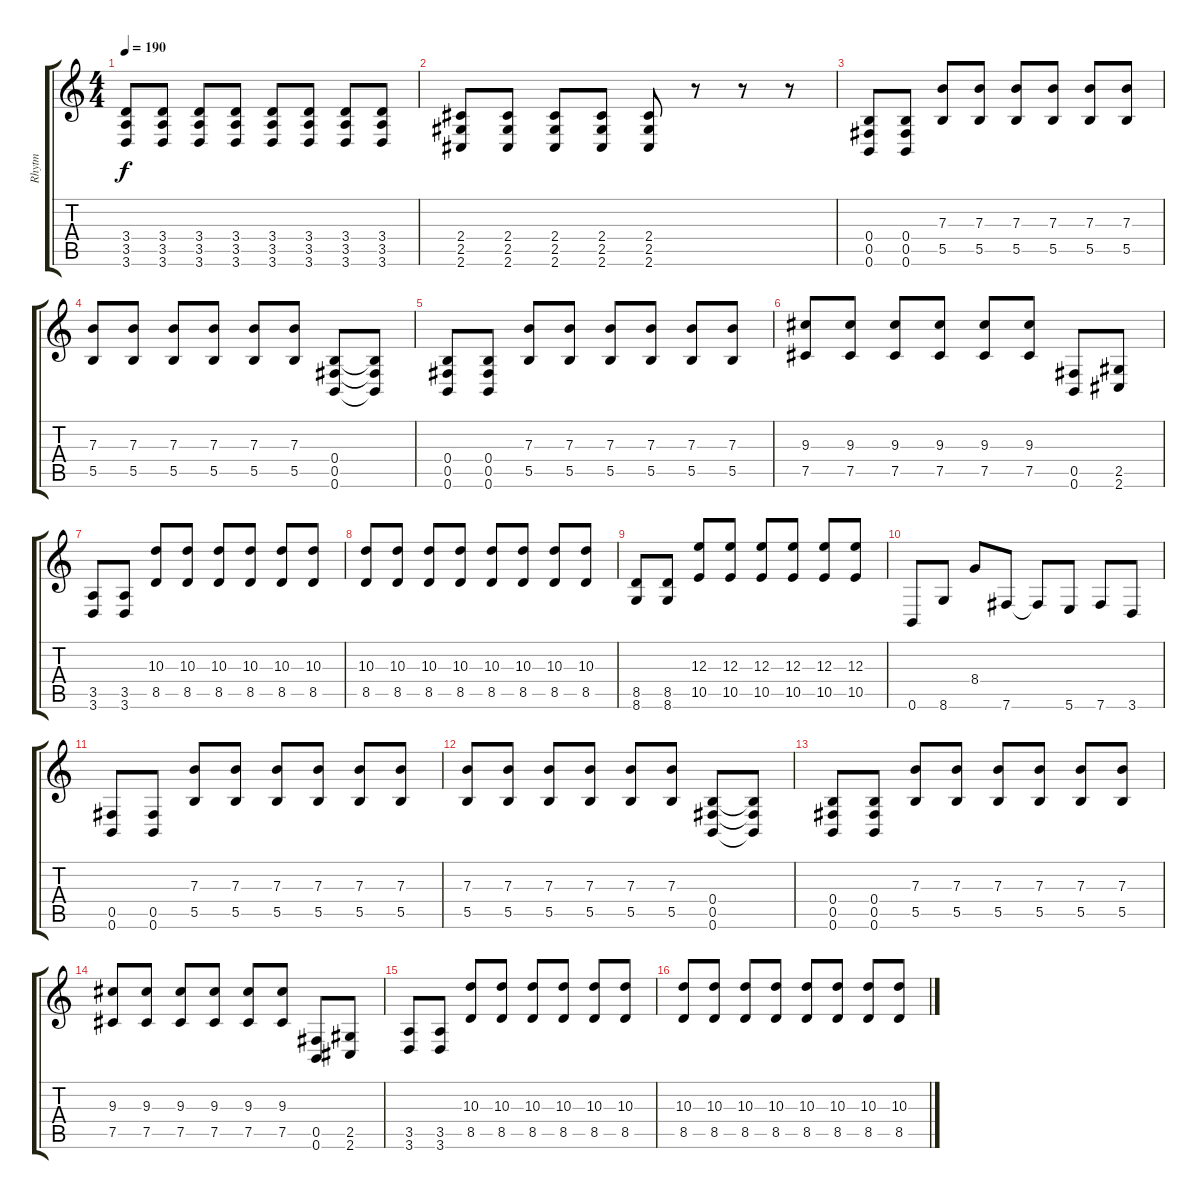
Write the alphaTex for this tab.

\track ("Rhytm" "Rhytm") {instrument distortionguitar}
\staff {score tabs}
\tuning (Db4 Ab3 E3 B2 Gb2 B1) {hide}
\ts (4 4)
\tempo 190
\clef g2
\ks c
(3.4 3.5 3.6).8{dy f} (3.4 3.5 3.6).8 (3.4 3.5 3.6).8 (3.4 3.5 3.6).8 (3.4 3.5 3.6).8 (3.4 3.5 3.6).8 (3.4 3.5 3.6).8 (3.4 3.5 3.6).8 |
(2.4 2.5 2.6).8 (2.4 2.5 2.6).8 (2.4 2.5 2.6).8 (2.4 2.5 2.6).8 (2.4 2.5 2.6).8 r.8 r.8 r.8 |
(0.4 0.5 0.6).8 (0.4 0.5 0.6).8 (7.3 5.5).8 (7.3 5.5).8 (7.3 5.5).8 (7.3 5.5).8 (7.3 5.5).8 (7.3 5.5).8 |
(7.3 5.5).8 (7.3 5.5).8 (7.3 5.5).8 (7.3 5.5).8 (7.3 5.5).8 (7.3 5.5).8 (0.4 0.5 0.6).8 (0.4{t} 0.5{t} 0.6{t}).8 |
(0.4 0.5 0.6).8 (0.4 0.5 0.6).8 (7.3 5.5).8 (7.3 5.5).8 (7.3 5.5).8 (7.3 5.5).8 (7.3 5.5).8 (7.3 5.5).8 |
(9.3 7.5).8 (9.3 7.5).8 (9.3 7.5).8 (9.3 7.5).8 (9.3 7.5).8 (9.3 7.5).8 (0.5 0.6).8 (2.5 2.6).8 |
(3.5 3.6).8 (3.5 3.6).8 (10.3 8.5).8 (10.3 8.5).8 (10.3 8.5).8 (10.3 8.5).8 (10.3 8.5).8 (10.3 8.5).8 |
(10.3 8.5).8 (10.3 8.5).8 (10.3 8.5).8 (10.3 8.5).8 (10.3 8.5).8 (10.3 8.5).8 (10.3 8.5).8 (10.3 8.5).8 |
(8.5 8.6).8 (8.5 8.6).8 (12.3 10.5).8 (12.3 10.5).8 (12.3 10.5).8 (12.3 10.5).8 (12.3 10.5).8 (12.3 10.5).8 |
0.6.8 8.6.8 8.4.8 7.6.8 7.6{t}.8 5.6.8 7.6.8 3.6.8 |
(0.5 0.6).8 (0.5 0.6).8 (7.3 5.5).8 (7.3 5.5).8 (7.3 5.5).8 (7.3 5.5).8 (7.3 5.5).8 (7.3 5.5).8 |
(7.3 5.5).8 (7.3 5.5).8 (7.3 5.5).8 (7.3 5.5).8 (7.3 5.5).8 (7.3 5.5).8 (0.4 0.5 0.6).8 (0.4{t} 0.5{t} 0.6{t}).8 |
(0.4 0.5 0.6).8 (0.4 0.5 0.6).8 (7.3 5.5).8 (7.3 5.5).8 (7.3 5.5).8 (7.3 5.5).8 (7.3 5.5).8 (7.3 5.5).8 |
(9.3 7.5).8 (9.3 7.5).8 (9.3 7.5).8 (9.3 7.5).8 (9.3 7.5).8 (9.3 7.5).8 (0.5 0.6).8 (2.5 2.6).8 |
(3.5 3.6).8 (3.5 3.6).8 (10.3 8.5).8 (10.3 8.5).8 (10.3 8.5).8 (10.3 8.5).8 (10.3 8.5).8 (10.3 8.5).8 |
(10.3 8.5).8 (10.3 8.5).8 (10.3 8.5).8 (10.3 8.5).8 (10.3 8.5).8 (10.3 8.5).8 (10.3 8.5).8 (10.3 8.5).8
